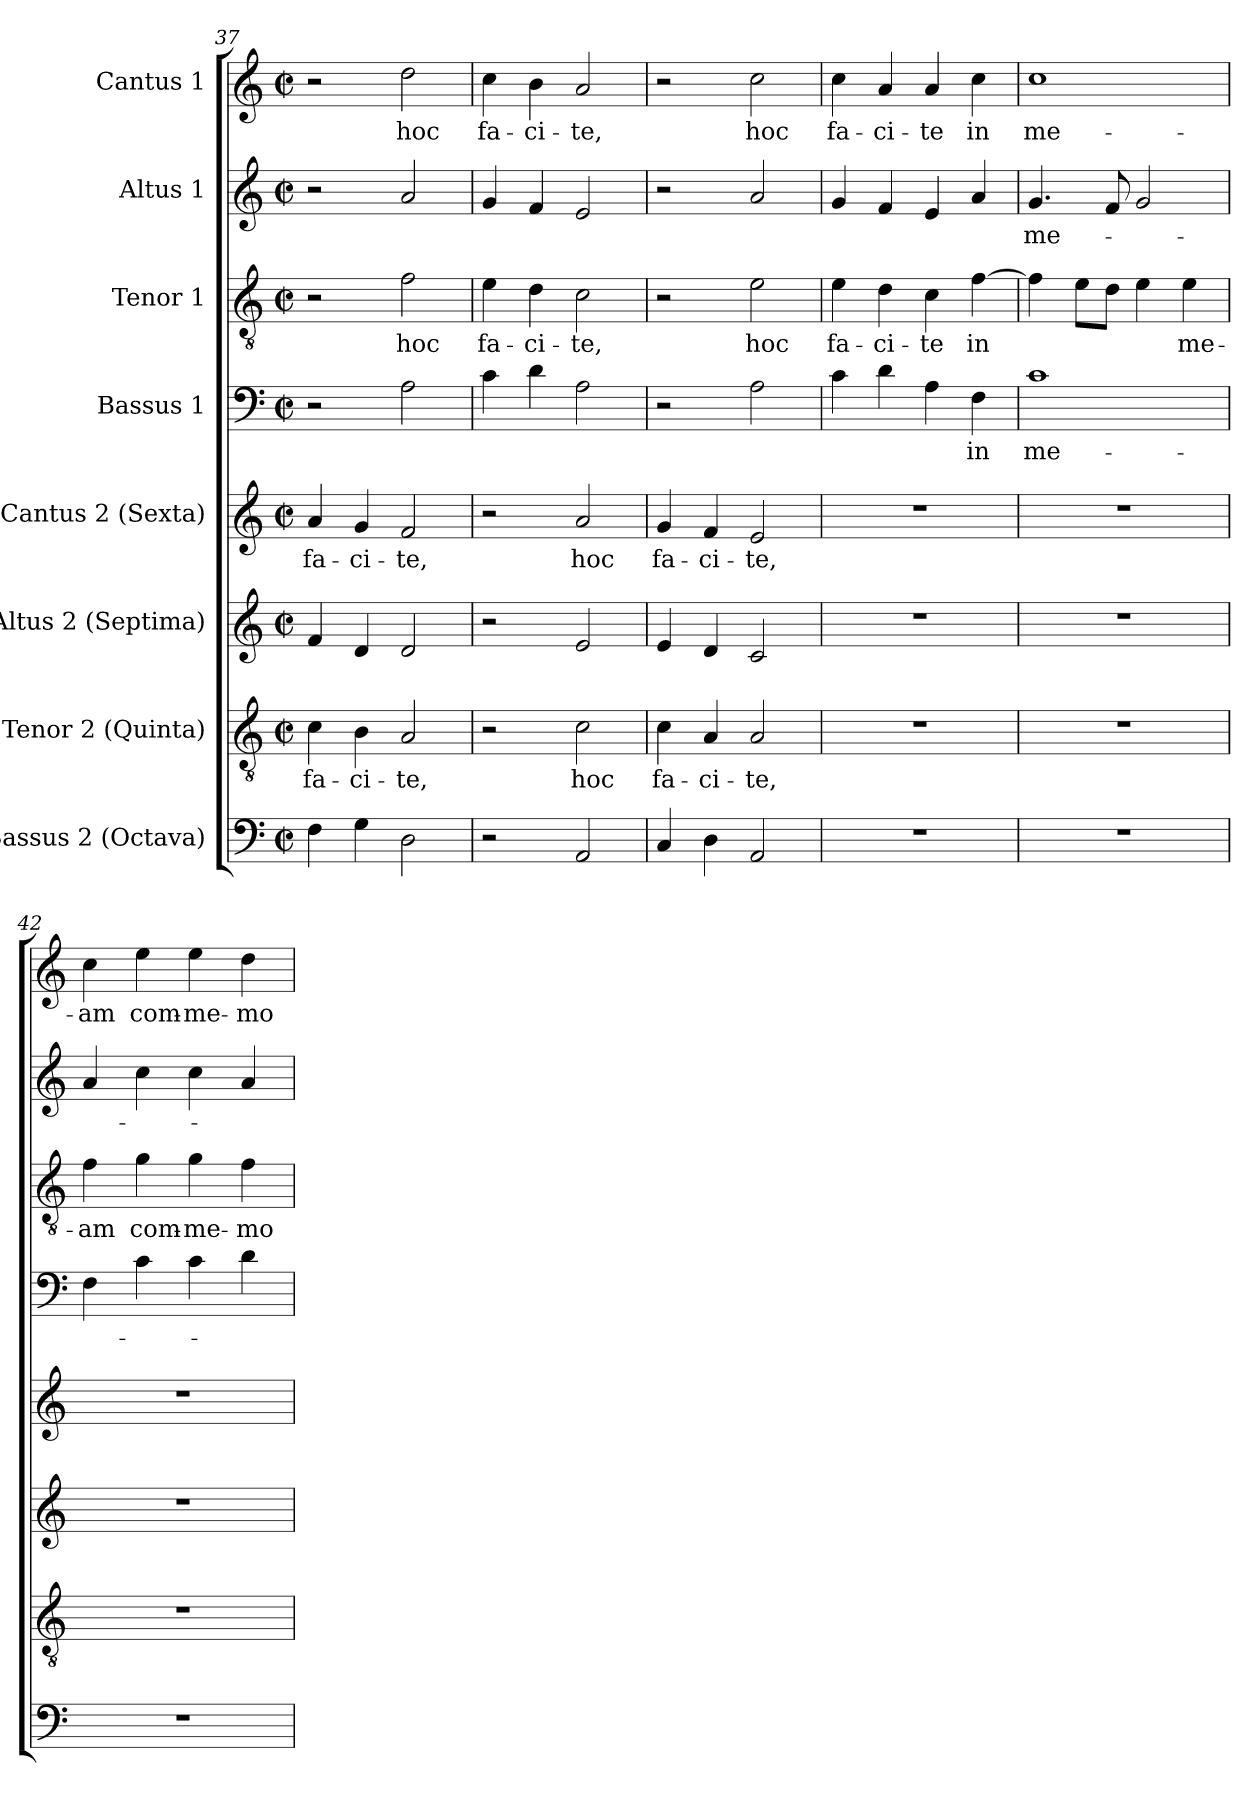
**kern	**kern	**text	**kern	**kern	**text	**kern	**text	**kern	**text	**kern	**text	**kern	**text
*part8	*part7	*part7	*part6	*part5	*part5	*part4	*part4	*part3	*part3	*part2	*part2	*part1	*part1
*staff8	*staff7	*staff7	*staff6	*staff5	*staff5	*staff4	*staff4	*staff3	*staff3	*staff2	*staff2	*staff1	*staff1
*I"Bassus 2 (Octava)	*I"Tenor 2 (Quinta)	*	*I"Altus 2 (Septima)	*I"Cantus 2 (Sexta)	*	*I"Bassus 1	*	*I"Tenor 1	*	*I"Altus 1	*	*I"Cantus 1	*
*clefF4	*clefGv2	*	*clefG2	*clefG2	*	*clefF4	*	*clefGv2	*	*clefG2	*	*clefG2	*
*k[]	*k[]	*	*k[]	*k[]	*	*k[]	*	*k[]	*	*k[]	*	*k[]	*
*M2/2	*M2/2	*	*M2/2	*M2/2	*	*M2/2	*	*M2/2	*	*M2/2	*	*M2/2	*
*met(c|)	*met(c|)	*	*met(c|)	*met(c|)	*	*met(c|)	*	*met(c|)	*	*met(c|)	*	*met(c|)	*
=37	=37	=37	=37	=37	=37	=37	=37	=37	=37	=37	=37	=37	=37
!	!	!LO:LY:b	!	!	!LO:LY:b	!	!	!	!	!	!	!	!
4F\	4c\	fa-	4f/	4a/	fa-	2r	.	2r	.	2r	.	2r	.
!	!	!LO:LY:b	!	!	!LO:LY:b	!	!	!	!	!	!	!	!
4G\	4B\	-ci-	4d/	4g/	-ci-	.	.	.	.	.	.	.	.
!	!	!LO:LY:b	!	!	!LO:LY:b	!	!	!	!LO:LY:b	!	!	!	!LO:LY:b
2D\	2A/	-te,	2d/	2f/	-te,	2A\	.	2f\	hoc	2a/	.	2dd\	hoc
=38	=38	=38	=38	=38	=38	=38	=38	=38	=38	=38	=38	=38	=38
!	!	!	!	!	!	!	!	!	!LO:LY:b	!	!	!	!LO:LY:b
2r	2r	.	2r	2r	.	4c\	.	4e\	fa-	4g/	.	4cc\	fa-
!	!	!	!	!	!	!	!	!	!LO:LY:b	!	!	!	!LO:LY:b
.	.	.	.	.	.	4d\	.	4d\	-ci-	4f/	.	4b\	-ci-
!	!	!LO:LY:b	!	!	!LO:LY:b	!	!	!	!LO:LY:b	!	!	!	!LO:LY:b
2AA/	2c\	hoc	2e/	2a/	hoc	2A\	.	2c\	-te,	2e/	.	2a/	-te,
=39	=39	=39	=39	=39	=39	=39	=39	=39	=39	=39	=39	=39	=39
!	!	!LO:LY:b	!	!	!LO:LY:b	!	!	!	!	!	!	!	!
4C/	4c\	fa-	4e/	4g/	fa-	2r	.	2r	.	2r	.	2r	.
!	!	!LO:LY:b	!	!	!LO:LY:b	!	!	!	!	!	!	!	!
4D\	4A/	-ci-	4d/	4f/	-ci-	.	.	.	.	.	.	.	.
!	!	!LO:LY:b	!	!	!LO:LY:b	!	!	!	!LO:LY:b	!	!	!	!LO:LY:b
2AA/	2A/	-te,	2c/	2e/	-te,	2A\	.	2e\	hoc	2a/	.	2cc\	hoc
=40	=40	=40	=40	=40	=40	=40	=40	=40	=40	=40	=40	=40	=40
!	!	!	!	!	!	!	!	!	!LO:LY:b	!	!	!	!LO:LY:b
1r	1r	.	1r	1r	.	4c\	.	4e\	fa-	4g/	.	4cc\	fa-
!	!	!	!	!	!	!	!	!	!LO:LY:b	!	!	!	!LO:LY:b
.	.	.	.	.	.	4d\	.	4d\	-ci-	4f/	.	4a/	-ci-
!	!	!	!	!	!	!	!	!	!LO:LY:b	!	!	!	!LO:LY:b
.	.	.	.	.	.	4A\	.	4c\	-te	4e/	.	4a/	-te
!	!	!	!	!	!	!	!LO:LY:b	!	!LO:LY:b	!	!	!	!LO:LY:b
.	.	.	.	.	.	4F\	in	[4f\	in	4a/	.	4cc\	in
=41	=41	=41	=41	=41	=41	=41	=41	=41	=41	=41	=41	=41	=41
!	!	!	!	!	!	!	!LO:LY:b	!	!	!	!LO:LY:b	!	!LO:LY:b
1r	1r	.	1r	1r	.	1c	me -	4f\]	.	4.g/	me -	1cc	me-
.	.	.	.	.	.	.	.	8e\L	.	.	.	.	.
.	.	.	.	.	.	.	.	8d\J	.	8f/	.	.	.
.	.	.	.	.	.	.	.	4e\	.	2g/	.	.	.
!	!	!	!	!	!	!	!	!	!LO:LY:b	!	!	!	!
.	.	.	.	.	.	.	.	4e\	me-	.	.	.	.
!!LO:PB:g=z
=42	=42	=42	=42	=42	=42	=42	=42	=42	=42	=42	=42	=42	=42
!	!	!	!	!	!	!	!	!	!LO:LY:b	!	!	!	!LO:LY:b
1r	1r	.	1r	1r	.	4F\	.	4f\	-am	4a/	.	4cc\	-am
!	!	!	!	!	!	!	!	!	!LO:LY:b	!	!	!	!LO:LY:b
.	.	.	.	.	.	4c\	.	4g\	com-	4cc\	.	4ee\	com-
!	!	!	!	!	!	!	!	!	!LO:LY:b	!	!	!	!LO:LY:b
.	.	.	.	.	.	4c\	.	4g\	-me-	4cc\	.	4ee\	-me-
!	!	!	!	!	!	!	!	!	!LO:LY:b	!	!	!	!LO:LY:b
.	.	.	.	.	.	4d\	.	4f\	-mo-	4a/	.	4dd\	-mo-
=	=	=	=	=	=	=	=	=	=	=	=	=	=
*-	*-	*-	*-	*-	*-	*-	*-	*-	*-	*-	*-	*-	*-
